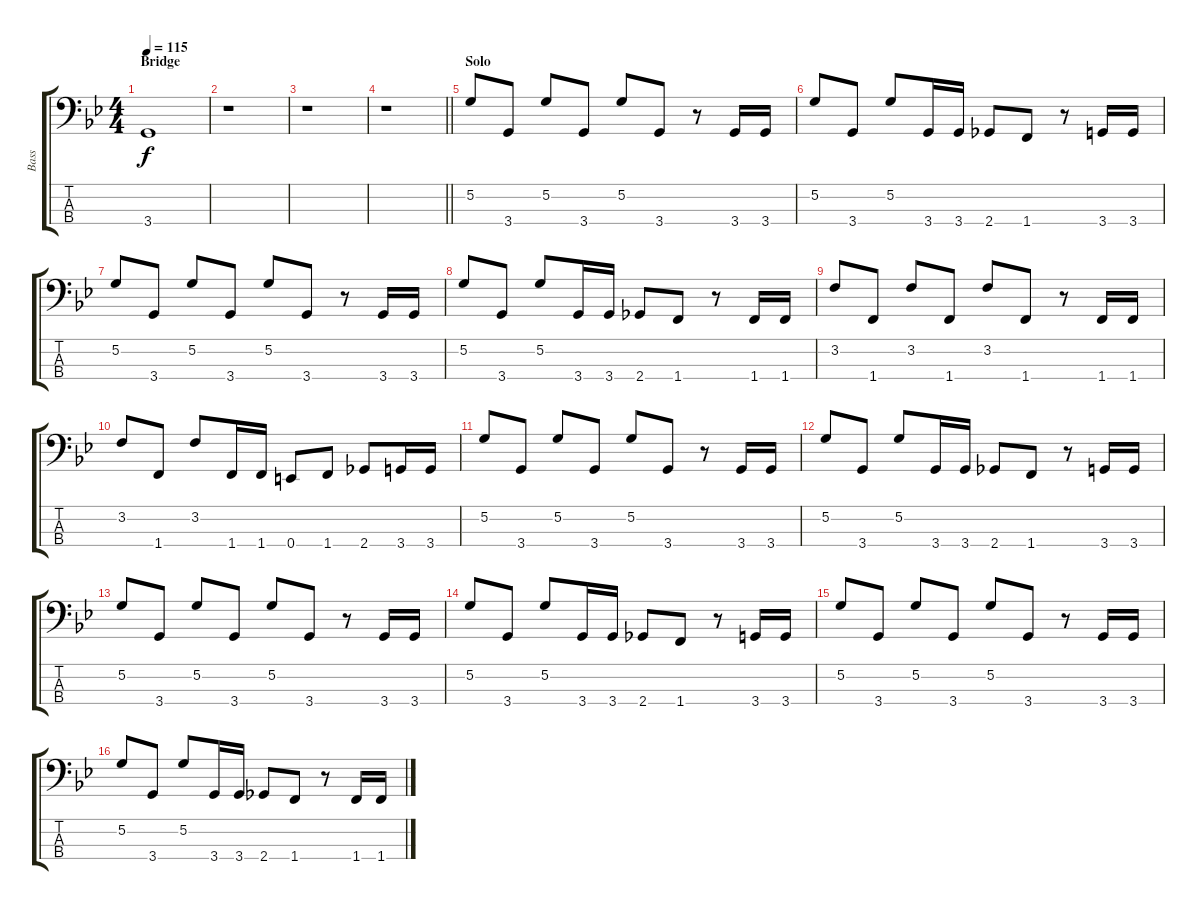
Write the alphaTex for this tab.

\track ("Bass" "Bass") {instrument electricbasspick}
\staff {score tabs}
\tuning (G2 D2 A1 E1) {hide}
\ts (4 4)
\section ("" "Bridge")
\tempo 115
\clef f4
\ks bb
3.4.1{dy f} |
r.1 |
r.1 |
\barLineRight lightlight
r.1 |
\section ("" "Solo")
5.2.8 3.4.8 5.2.8 3.4.8 5.2.8 3.4.8 r.8 3.4.16 3.4.16 |
5.2.8 3.4.8 5.2.8 3.4.16 3.4.16 2.4.8 1.4.8 r.8 3.4.16 3.4.16 |
5.2.8 3.4.8 5.2.8 3.4.8 5.2.8 3.4.8 r.8 3.4.16 3.4.16 |
5.2.8 3.4.8 5.2.8 3.4.16 3.4.16 2.4.8 1.4.8 r.8 1.4.16 1.4.16 |
3.2.8 1.4.8 3.2.8 1.4.8 3.2.8 1.4.8 r.8 1.4.16 1.4.16 |
3.2.8 1.4.8 3.2.8 1.4.16 1.4.16 0.4.8 1.4.8 2.4.8 3.4.16 3.4.16 |
5.2.8 3.4.8 5.2.8 3.4.8 5.2.8 3.4.8 r.8 3.4.16 3.4.16 |
5.2.8 3.4.8 5.2.8 3.4.16 3.4.16 2.4.8 1.4.8 r.8 3.4.16 3.4.16 |
5.2.8 3.4.8 5.2.8 3.4.8 5.2.8 3.4.8 r.8 3.4.16 3.4.16 |
5.2.8 3.4.8 5.2.8 3.4.16 3.4.16 2.4.8 1.4.8 r.8 3.4.16 3.4.16 |
5.2.8 3.4.8 5.2.8 3.4.8 5.2.8 3.4.8 r.8 3.4.16 3.4.16 |
5.2.8 3.4.8 5.2.8 3.4.16 3.4.16 2.4.8 1.4.8 r.8 1.4.16 1.4.16
